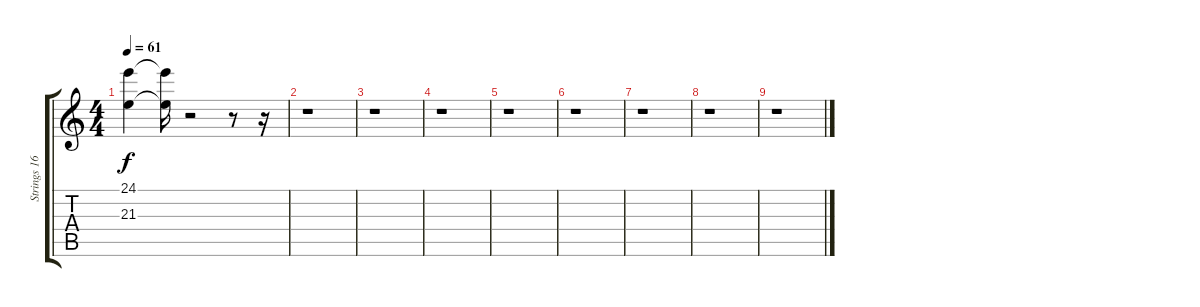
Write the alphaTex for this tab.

\track ("Strings 16" "Strings 16") {instrument stringensemble2}
\staff {score tabs}
\tuning (E4 B3 G3 D3 A2 E2) {hide}
\ts (4 4)
\tempo 61
\clef g2
\ks c
(24.1{t} 21.3{t}).4{dy f} (24.1{t} 21.3{t}).16 r.2 r.8 r.16 |
r.1 |
r.1 |
r.1 |
r.1 |
r.1 |
r.1 |
r.1 |
r.1
